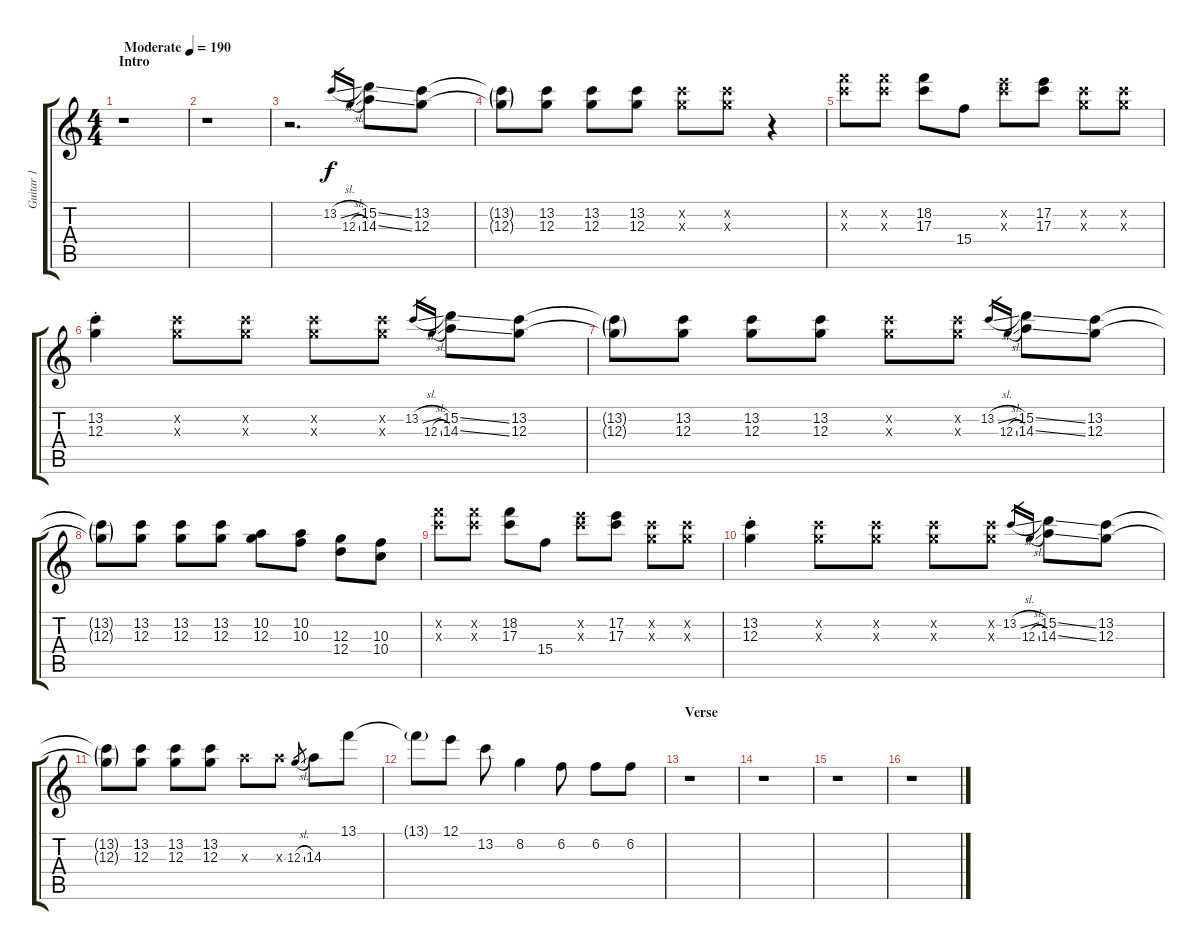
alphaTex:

\track ("Guitar 1" "Guitar 1") {instrument overdrivenguitar}
\staff {score tabs}
\tuning (E4 B3 G3 D3 A2 E2) {hide}
\ts (4 4)
\section ("" "Intro")
\tempo (190 "Moderate")
\clef g2
\ks c
r.1{dy f instrument overdrivenguitar} |
r.1 |
r.2{d} 13.2{sl}.16{gr} 12.3{sl}.16{gr} (15.2{ss} 14.3{ss}).8 (13.2 12.3).8 |
(13.2{g t} 12.3{g t}).8 (13.2 12.3).8 (13.2 12.3).8 (13.2 12.3).8 (13.2{x} 12.3{x}).8 (13.2{x} 12.3{x}).8 r.4 |
(18.2{x} 17.3{x}).8 (18.2{x} 17.3{x}).8 (18.2 17.3).8 15.4.8 (17.2{x} 17.3{x}).8 (17.2 17.3).8 (13.2{x} 12.3{x}).8 (13.2{x} 12.3{x}).8 |
(13.2{st} 12.3{st}).4 (13.2{x} 12.3{x}).8 (13.2{x} 12.3{x}).8 (13.2{x} 12.3{x}).8 (13.2{x} 12.3{x}).8 13.2{sl}.16{gr} 12.3{sl}.16{gr} (15.2{ss} 14.3{ss}).8 (13.2 12.3).8 |
(13.2{g t} 12.3{g t}).8 (13.2 12.3).8 (13.2 12.3).8 (13.2 12.3).8 (13.2{x} 12.3{x}).8 (13.2{x} 12.3{x}).8 13.2{sl}.16{gr} 12.3{sl}.16{gr} (15.2{ss} 14.3{ss}).8 (13.2 12.3).8 |
(13.2{g t} 12.3{g t}).8 (13.2 12.3).8 (13.2 12.3).8 (13.2 12.3).8 (10.2 12.3).8 (10.2 10.3).8 (12.3 12.4).8 (10.3 10.4).8 |
(18.2{x} 17.3{x}).8 (18.2{x} 17.3{x}).8 (18.2 17.3).8 15.4.8 (17.2{x} 17.3{x}).8 (17.2 17.3).8 (13.2{x} 12.3{x}).8 (13.2{x} 12.3{x}).8 |
(13.2{st} 12.3{st}).4 (13.2{x} 12.3{x}).8 (13.2{x} 12.3{x}).8 (13.2{x} 12.3{x}).8 (13.2{x} 12.3{x}).8 13.2{sl}.16{gr} 12.3{sl}.16{gr} (15.2{ss} 14.3{ss}).8 (13.2 12.3).8 |
(13.2{g t} 12.3{g t}).8 (13.2 12.3).8 (13.2 12.3).8 (13.2 12.3).8 14.3{x}.8 14.3{x}.8 12.3{sl}.8{gr} 14.3.8 13.1.8 |
13.1{g t}.8 12.1.8 13.2.8 8.2.4 6.2.8 6.2.8 6.2.8 |
\section ("" "Verse")
r.1 |
r.1 |
r.1 |
r.1
